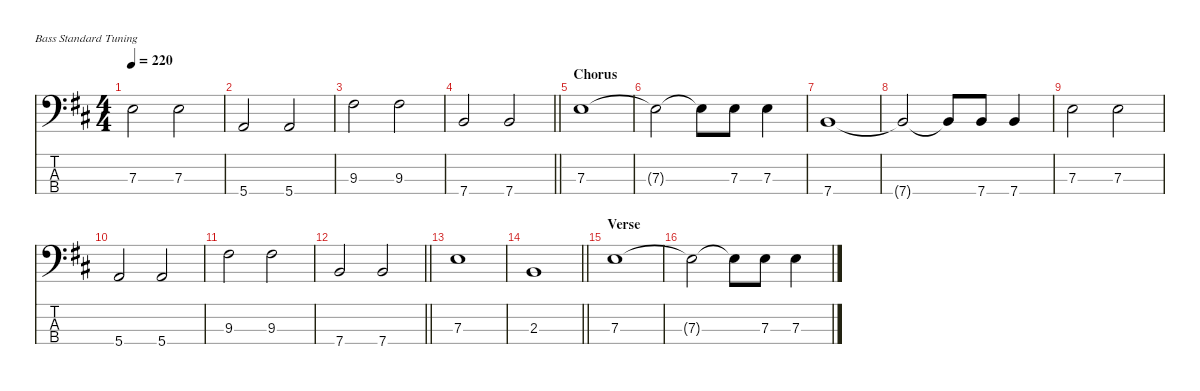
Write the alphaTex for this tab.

\defaultSystemsLayout 4
\hideDynamics
\bracketExtendMode nobrackets
\singleTrackTrackNamePolicy hidden
\multiTrackTrackNamePolicy hidden
\otherSystemsTrackNameOrientation horizontal
\track ("Bill Wyman" "el.bs.") {instrument electricbassfinger}
\staff {score tabs}
\tuning (G2 D2 A1 E1)
\ts (4 4)
\tempo 220
\clef f4
\ks bminor
7.3{acc forcenatural}.2{dy ff beam Down} 7.3{acc forcenatural}.2{beam Down} |
5.4{acc forcenatural}.2{beam Up} 5.4{acc forcenatural}.2{beam Up} |
9.3{acc #}.2{beam Down} 9.3{acc #}.2{beam Down} |
\barLineRight lightlight
7.4{acc forcenatural}.2{beam Up} 7.4{acc forcenatural}.2{beam Up} |
\section ("" "Chorus")
7.3{acc forcenatural}.1{beam Down} |
7.3{t acc forcenatural}.2{dy f beam Down} 7.3{t acc forcenatural}.8{beam Down} 7.3{acc forcenatural}.8{dy ff beam Down} 7.3{acc forcenatural}.4{beam Down} |
7.4{acc forcenatural}.1{beam Up} |
7.4{t acc forcenatural}.2{dy f beam Up} 7.4{t acc forcenatural}.8{beam Up} 7.4{acc forcenatural}.8{dy ff beam Up} 7.4{acc forcenatural}.4{beam Up} |
7.3{acc forcenatural}.2{beam Down} 7.3{acc forcenatural}.2{beam Down} |
5.4{acc forcenatural}.2{beam Up} 5.4{acc forcenatural}.2{beam Up} |
9.3{acc #}.2{beam Down} 9.3{acc #}.2{beam Down} |
\barLineRight lightlight
7.4{acc forcenatural}.2{beam Up} 7.4{acc forcenatural}.2{beam Up} |
7.3{acc forcenatural}.1{beam Down} |
\barLineRight lightlight
2.3{acc forcenatural}.1{beam Up} |
\section ("" "Verse")
7.3{acc forcenatural}.1{beam Down} |
7.3{t acc forcenatural}.2{dy f beam Down} 7.3{t acc forcenatural}.8{beam Down} 7.3{acc forcenatural}.8{dy ff beam Down} 7.3{acc forcenatural}.4{beam Down}
